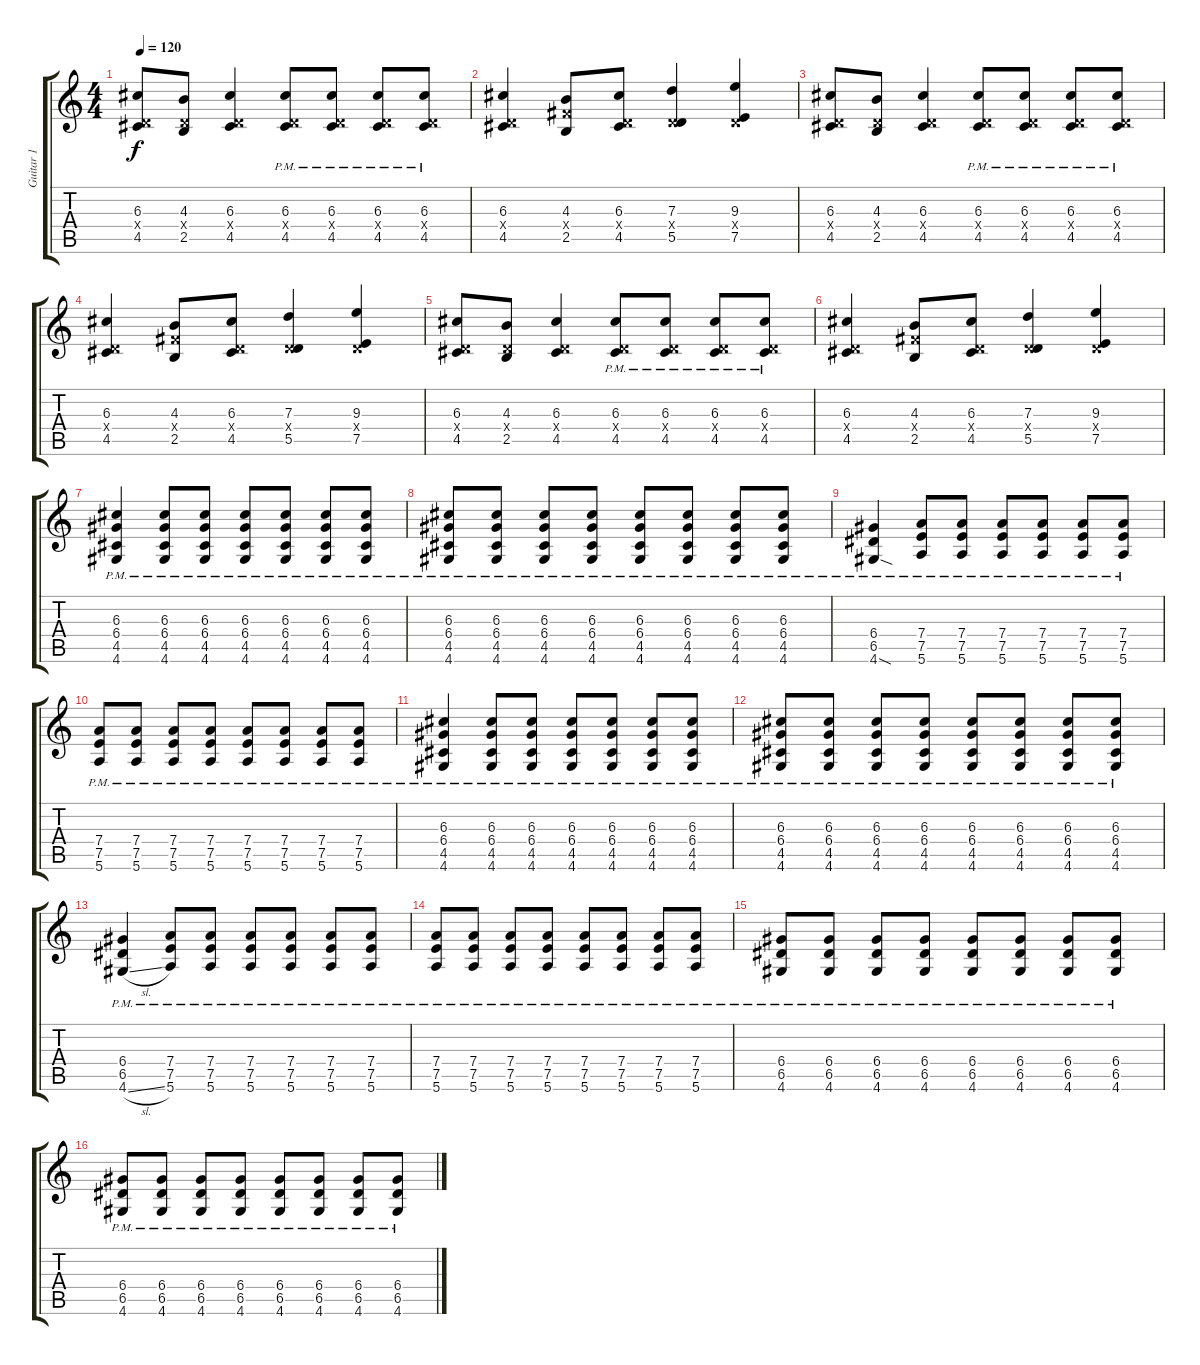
\track ("Guitar 1" "Guitar 1") {instrument distortionguitar}
\staff {score tabs}
\tuning (E4 B3 G3 D3 A2 E2) {hide}
\ts (4 4)
\tempo 120
\clef g2
\ks c
(6.3 0.4{x} 4.5).8{dy f} (4.3 0.4{x} 2.5).8 (6.3 0.4{x} 4.5).4 (6.3{pm} 0.4{x} 4.5{pm}).8 (6.3{pm} 0.4{x} 4.5{pm}).8 (6.3{pm} 0.4{x} 4.5{pm}).8 (6.3{pm} 0.4{x} 4.5{pm}).8 |
(6.3 0.4{x} 4.5).4 (4.3 4.4{x} 2.5).8 (6.3 0.4{x} 4.5).8 (7.3 0.4{x} 5.5).4 (9.3 0.4{x} 7.5).4 |
(6.3 0.4{x} 4.5).8 (4.3 0.4{x} 2.5).8 (6.3 0.4{x} 4.5).4 (6.3{pm} 0.4{x} 4.5{pm}).8 (6.3{pm} 0.4{x} 4.5{pm}).8 (6.3{pm} 0.4{x} 4.5{pm}).8 (6.3{pm} 0.4{x} 4.5{pm}).8 |
(6.3 0.4{x} 4.5).4 (4.3 4.4{x} 2.5).8 (6.3 0.4{x} 4.5).8 (7.3 0.4{x} 5.5).4 (9.3 0.4{x} 7.5).4 |
(6.3 0.4{x} 4.5).8 (4.3 0.4{x} 2.5).8 (6.3 0.4{x} 4.5).4 (6.3{pm} 0.4{x} 4.5{pm}).8 (6.3{pm} 0.4{x} 4.5{pm}).8 (6.3{pm} 0.4{x} 4.5{pm}).8 (6.3{pm} 0.4{x} 4.5{pm}).8 |
(6.3 0.4{x} 4.5).4 (4.3 4.4{x} 2.5).8 (6.3 0.4{x} 4.5).8 (7.3 0.4{x} 5.5).4 (9.3 0.4{x} 7.5).4 |
(6.3{pm} 6.4{pm} 4.5{pm} 4.6).4 (6.3{pm} 6.4{pm} 4.5{pm} 4.6{pm}).8 (6.3{pm} 6.4{pm} 4.5{pm} 4.6{pm}).8 (6.3{pm} 6.4{pm} 4.5{pm} 4.6{pm}).8 (6.3{pm} 6.4{pm} 4.5{pm} 4.6{pm}).8 (6.3{pm} 6.4{pm} 4.5{pm} 4.6{pm}).8 (6.3{pm} 6.4{pm} 4.5{pm} 4.6{pm}).8 |
(6.3{pm} 6.4{pm} 4.5{pm} 4.6{pm}).8 (6.3{pm} 6.4{pm} 4.5{pm} 4.6{pm}).8 (6.3{pm} 6.4{pm} 4.5{pm} 4.6{pm}).8 (6.3{pm} 6.4{pm} 4.5{pm} 4.6{pm}).8 (6.3{pm} 6.4{pm} 4.5{pm} 4.6{pm}).8 (6.3{pm} 6.4{pm} 4.5{pm} 4.6{pm}).8 (6.3{pm} 6.4{pm} 4.5{pm} 4.6{pm}).8 (6.3{pm} 6.4{pm} 4.5{pm} 4.6{pm}).8 |
(6.4{pm} 6.5{pm} 4.6{sod pm}).4 (7.4{pm} 7.5{pm} 5.6{pm}).8 (7.4{pm} 7.5{pm} 5.6{pm}).8 (7.4{pm} 7.5{pm} 5.6{pm}).8 (7.4{pm} 7.5{pm} 5.6{pm}).8 (7.4{pm} 7.5{pm} 5.6{pm}).8 (7.4{pm} 7.5{pm} 5.6{pm}).8 |
(7.4{pm} 7.5{pm} 5.6{pm}).8 (7.4{pm} 7.5{pm} 5.6{pm}).8 (7.4{pm} 7.5{pm} 5.6{pm}).8 (7.4{pm} 7.5{pm} 5.6{pm}).8 (7.4{pm} 7.5{pm} 5.6{pm}).8 (7.4{pm} 7.5{pm} 5.6{pm}).8 (7.4{pm} 7.5{pm} 5.6{pm}).8 (7.4{pm} 7.5{pm} 5.6{pm}).8 |
(6.3{pm} 6.4{pm} 4.5{pm} 4.6).4 (6.3{pm} 6.4{pm} 4.5{pm} 4.6{pm}).8 (6.3{pm} 6.4{pm} 4.5{pm} 4.6{pm}).8 (6.3{pm} 6.4{pm} 4.5{pm} 4.6{pm}).8 (6.3{pm} 6.4{pm} 4.5{pm} 4.6{pm}).8 (6.3{pm} 6.4{pm} 4.5{pm} 4.6{pm}).8 (6.3{pm} 6.4{pm} 4.5{pm} 4.6{pm}).8 |
(6.3{pm} 6.4{pm} 4.5{pm} 4.6{pm}).8 (6.3{pm} 6.4{pm} 4.5{pm} 4.6{pm}).8 (6.3{pm} 6.4{pm} 4.5{pm} 4.6{pm}).8 (6.3{pm} 6.4{pm} 4.5{pm} 4.6{pm}).8 (6.3{pm} 6.4{pm} 4.5{pm} 4.6{pm}).8 (6.3{pm} 6.4{pm} 4.5{pm} 4.6{pm}).8 (6.3{pm} 6.4{pm} 4.5{pm} 4.6{pm}).8 (6.3{pm} 6.4{pm} 4.5{pm} 4.6{pm}).8 |
(6.4{pm} 6.5{pm} 4.6{sl pm}).4 (7.4{pm} 7.5{pm} 5.6{pm}).8 (7.4{pm} 7.5{pm} 5.6{pm}).8 (7.4{pm} 7.5{pm} 5.6{pm}).8 (7.4{pm} 7.5{pm} 5.6{pm}).8 (7.4{pm} 7.5{pm} 5.6{pm}).8 (7.4{pm} 7.5{pm} 5.6{pm}).8 |
(7.4{pm} 7.5{pm} 5.6{pm}).8 (7.4{pm} 7.5{pm} 5.6{pm}).8 (7.4{pm} 7.5{pm} 5.6{pm}).8 (7.4{pm} 7.5{pm} 5.6{pm}).8 (7.4{pm} 7.5{pm} 5.6{pm}).8 (7.4{pm} 7.5{pm} 5.6{pm}).8 (7.4{pm} 7.5{pm} 5.6{pm}).8 (7.4{pm} 7.5{pm} 5.6{pm}).8 |
(6.4{pm} 6.5{pm} 4.6{pm}).8 (6.4{pm} 6.5{pm} 4.6{pm}).8 (6.4{pm} 6.5{pm} 4.6{pm}).8 (6.4{pm} 6.5{pm} 4.6{pm}).8 (6.4{pm} 6.5{pm} 4.6{pm}).8 (6.4{pm} 6.5{pm} 4.6{pm}).8 (6.4{pm} 6.5{pm} 4.6{pm}).8 (6.4{pm} 6.5{pm} 4.6{pm}).8 |
(6.4{pm} 6.5{pm} 4.6{pm}).8 (6.4{pm} 6.5{pm} 4.6{pm}).8 (6.4{pm} 6.5{pm} 4.6{pm}).8 (6.4{pm} 6.5{pm} 4.6{pm}).8 (6.4{pm} 6.5{pm} 4.6{pm}).8 (6.4{pm} 6.5{pm} 4.6{pm}).8 (6.4{pm} 6.5{pm} 4.6{pm}).8 (6.4{pm} 6.5{pm} 4.6{pm}).8
